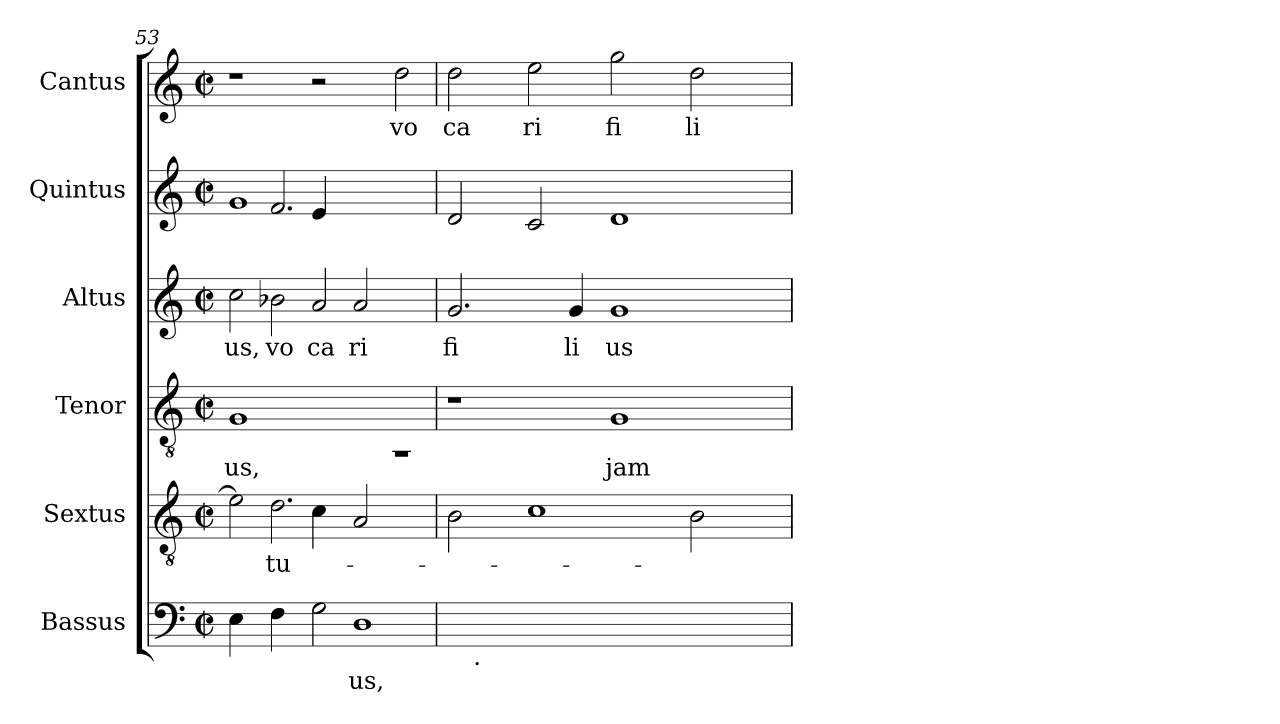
**kern	**text	**kern	**text	**kern	**text	**kern	**text	**kern	**kern	**text
*part6	*part6	*part5	*part5	*part4	*part4	*part3	*part3	*part2	*part1	*part1
*staff6	*staff6	*staff5	*staff5	*staff4	*staff4	*staff3	*staff3	*staff2	*staff1	*staff1
*I"Bassus	*	*I"Sextus	*	*I"Tenor	*	*I"Altus	*	*I"Quintus	*I"Cantus	*
*clefF4	*	*clefGv2	*	*clefGv2	*	*clefG2	*	*clefG2	*clefG2	*
*M2/2	*	*M2/2	*	*M2/2	*	*M2/2	*	*M2/2	*M2/2	*
*met(c|)	*	*met(c|)	*	*met(c|)	*	*met(c|)	*	*met(c|)	*met(c|)	*
=53	=53	=53	=53	=53	=53	=53	=53	=53	=53	=53
!	!	!LO:N:vis=2	!	!	!LO:LY:b:cj	!LO:N:vis=2	!LO:LY:b:cj	!LO:N:vis=1	!LO:N:vis=1	!
4E\	.	4e\]	.	1G	us,	4cc\	us,	4g	2r	.
!	!	!LO:N:vis=2.	!LO:LY:b:cj	!	!	!LO:N:vis=2	!LO:LY:b:cj	!LO:N:vis=2.	!	!
4F\	.	4d\	tu-	.	.	4b-X\	vo	4f/	.	.
!LO:N:vis=2	!	!	!	!	!	!LO:N:vis=2	!LO:LY:b:cj	!	!	!
4G\	.	4c\	.	.	.	4a/	ca	4e/	2r	.
!LO:N:vis=1	!LO:LY:b:cj	!LO:N:vis=2	!	!	!	!LO:N:vis=2	!LO:LY:b:cj	!	!	!
4D	-us,	4A/	.	.	.	4a/	ri	2ryy	.	.
!	!	!	!	!LO:N:vis=1	!	!	!	!	!LO:N:vis=2	!LO:LY:b:cj
4ryy	.	4ryy	.	4rAA	.	4ryy	.	.	4dd\	vo
=54	=54	=54	=54	=54	=54	=54	=54	=54	=54	=54
!	!	!	!	!	!	!	!LO:LY:b:cj	!	!	!LO:LY:b:cj
16..ryy	.	2B\	.	1r	.	2.g/	fi	2d/	2dd\	ca
!LO:TX:b:t=.	!	!	!	!	!	!	!	!	!	!
1ryy	.	.	.	.	.	.	.	.	.	.
!	!	!	!	!	!	!	!	!	!	!LO:LY:b:cj
.	.	1c	.	.	.	.	.	2c/	2ee\	ri
!	!	!	!	!	!	!	!LO:LY:b:cj	!	!	!
.	.	.	.	.	.	4g/	li	.	.	.
!	!	!	!	!	!LO:LY:b:cj	!	!LO:LY:b:cj	!	!	!LO:LY:b:cj
.	.	.	.	1G	jam	1g	us	1d	2gg\	fi
2ryy	.	.	.	.	.	.	.	.	.	.
!	!	!	!	!	!	!	!	!	!	!LO:LY:b:cj
.	.	2B\	.	.	.	.	.	.	2dd\	li
4ryy	.	.	.	.	.	.	.	.	.	.
8ryy	.	.	.	.	.	.	.	.	.	.
64ryy	.	.	.	.	.	.	.	.	.	.
=	=	=	=	=	=	=	=	=	=	=
*-	*-	*-	*-	*-	*-	*-	*-	*-	*-	*-
